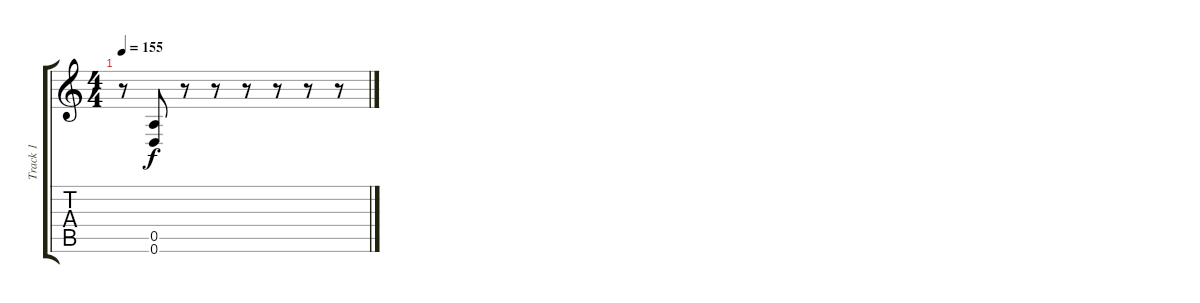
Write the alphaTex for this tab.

\track ("Track 1" "Track 1") {instrument distortionguitar}
\staff {score tabs}
\tuning (E4 B3 G3 D3 A2 D2) {hide}
\ts (4 4)
\tempo 155
\clef g2
\ks c
r.8{dy f} (0.5 0.6).8 r.8 r.8 r.8 r.8 r.8 r.8
